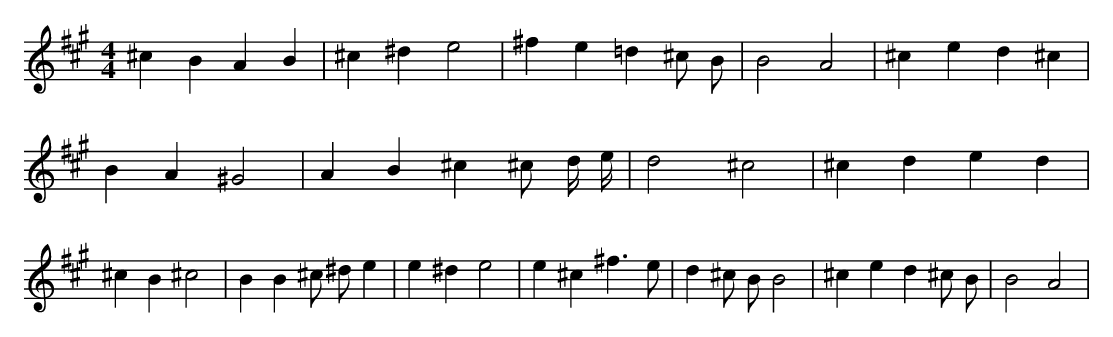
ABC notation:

X:1
M:4/4
L:1/8
K:A
^c2 B2 A2 B2 | ^c2 ^d2 e4 | ^f2 e2 =d2 ^c B | B4 A4 | ^c2 e2 d2 ^c2 | B2 A2 ^G4 | A2 B2 ^c2 ^c d/2 e/2 | d4 ^c4 | ^c2 d2 e2 d2 | ^c2 B2 ^c4 | B2 B2 ^c ^d e2 | e2 ^d2 e4 | e2 ^c2 ^f3 e | d2 ^c B B4 | ^c2 e2 d2 ^c B | B4 A4 |
